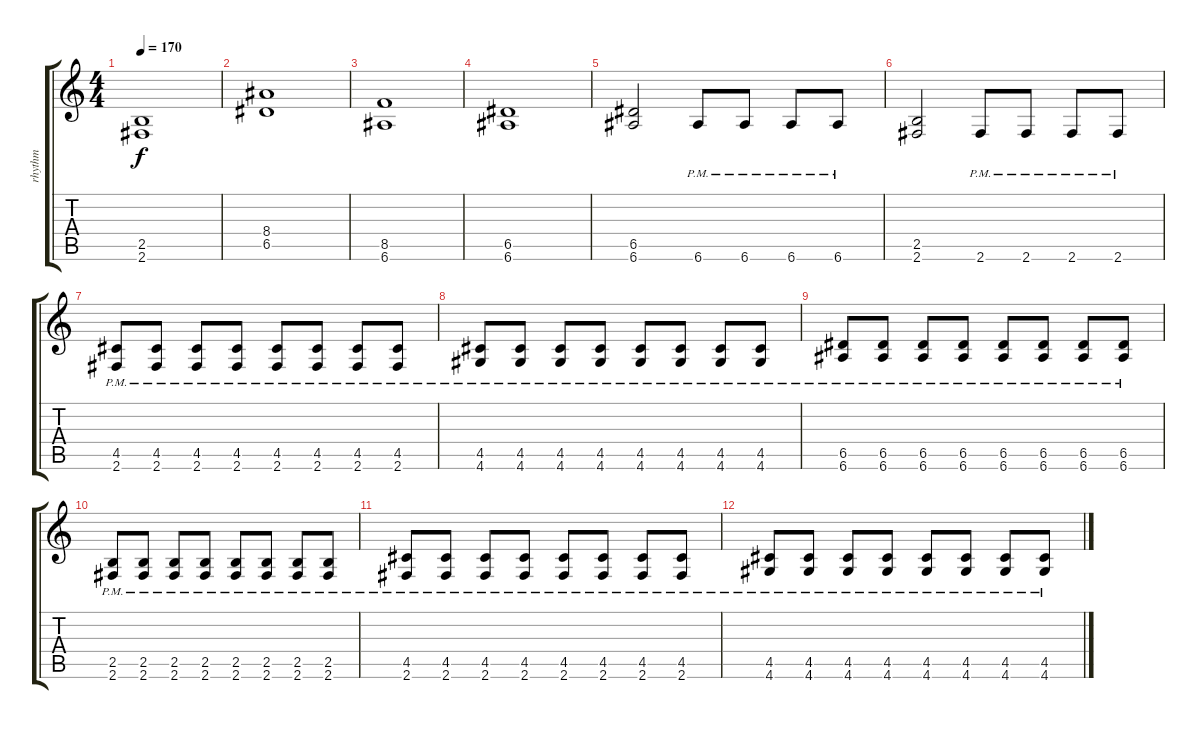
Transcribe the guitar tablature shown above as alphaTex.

\track ("rhythm" "rhythm") {instrument distortionguitar}
\staff {score tabs}
\tuning (E4 B3 G3 D3 A2 E2) {hide}
\ts (4 4)
\tempo 170
\clef g2
\ks c
(2.5 2.6).1{dy f} |
(8.4 6.5).1 |
(8.5 6.6).1 |
(6.5 6.6).1 |
(6.5 6.6).2 6.6{pm}.8 6.6{pm}.8 6.6{pm}.8 6.6{pm}.8 |
(2.5 2.6).2 2.6{pm}.8 2.6{pm}.8 2.6{pm}.8 2.6{pm}.8 |
(4.5{pm} 2.6{pm}).8 (4.5{pm} 2.6{pm}).8 (4.5{pm} 2.6{pm}).8 (4.5{pm} 2.6{pm}).8 (4.5{pm} 2.6{pm}).8 (4.5{pm} 2.6{pm}).8 (4.5{pm} 2.6{pm}).8 (4.5{pm} 2.6{pm}).8 |
(4.5{pm} 4.6{pm}).8 (4.5{pm} 4.6{pm}).8 (4.5{pm} 4.6{pm}).8 (4.5{pm} 4.6{pm}).8 (4.5{pm} 4.6{pm}).8 (4.5{pm} 4.6{pm}).8 (4.5{pm} 4.6{pm}).8 (4.5{pm} 4.6{pm}).8 |
(6.5{pm} 6.6{pm}).8 (6.5{pm} 6.6{pm}).8 (6.5{pm} 6.6{pm}).8 (6.5{pm} 6.6{pm}).8 (6.5{pm} 6.6{pm}).8 (6.5{pm} 6.6{pm}).8 (6.5{pm} 6.6{pm}).8 (6.5{pm} 6.6{pm}).8 |
(2.5{pm} 2.6{pm}).8 (2.5{pm} 2.6{pm}).8 (2.5{pm} 2.6{pm}).8 (2.5{pm} 2.6{pm}).8 (2.5{pm} 2.6{pm}).8 (2.5{pm} 2.6{pm}).8 (2.5{pm} 2.6{pm}).8 (2.5{pm} 2.6{pm}).8 |
(4.5{pm} 2.6{pm}).8 (4.5{pm} 2.6{pm}).8 (4.5{pm} 2.6{pm}).8 (4.5{pm} 2.6{pm}).8 (4.5{pm} 2.6{pm}).8 (4.5{pm} 2.6{pm}).8 (4.5{pm} 2.6{pm}).8 (4.5{pm} 2.6{pm}).8 |
(4.5{pm} 4.6{pm}).8 (4.5{pm} 4.6{pm}).8 (4.5{pm} 4.6{pm}).8 (4.5{pm} 4.6{pm}).8 (4.5{pm} 4.6{pm}).8 (4.5{pm} 4.6{pm}).8 (4.5{pm} 4.6{pm}).8 (4.5{pm} 4.6{pm}).8
